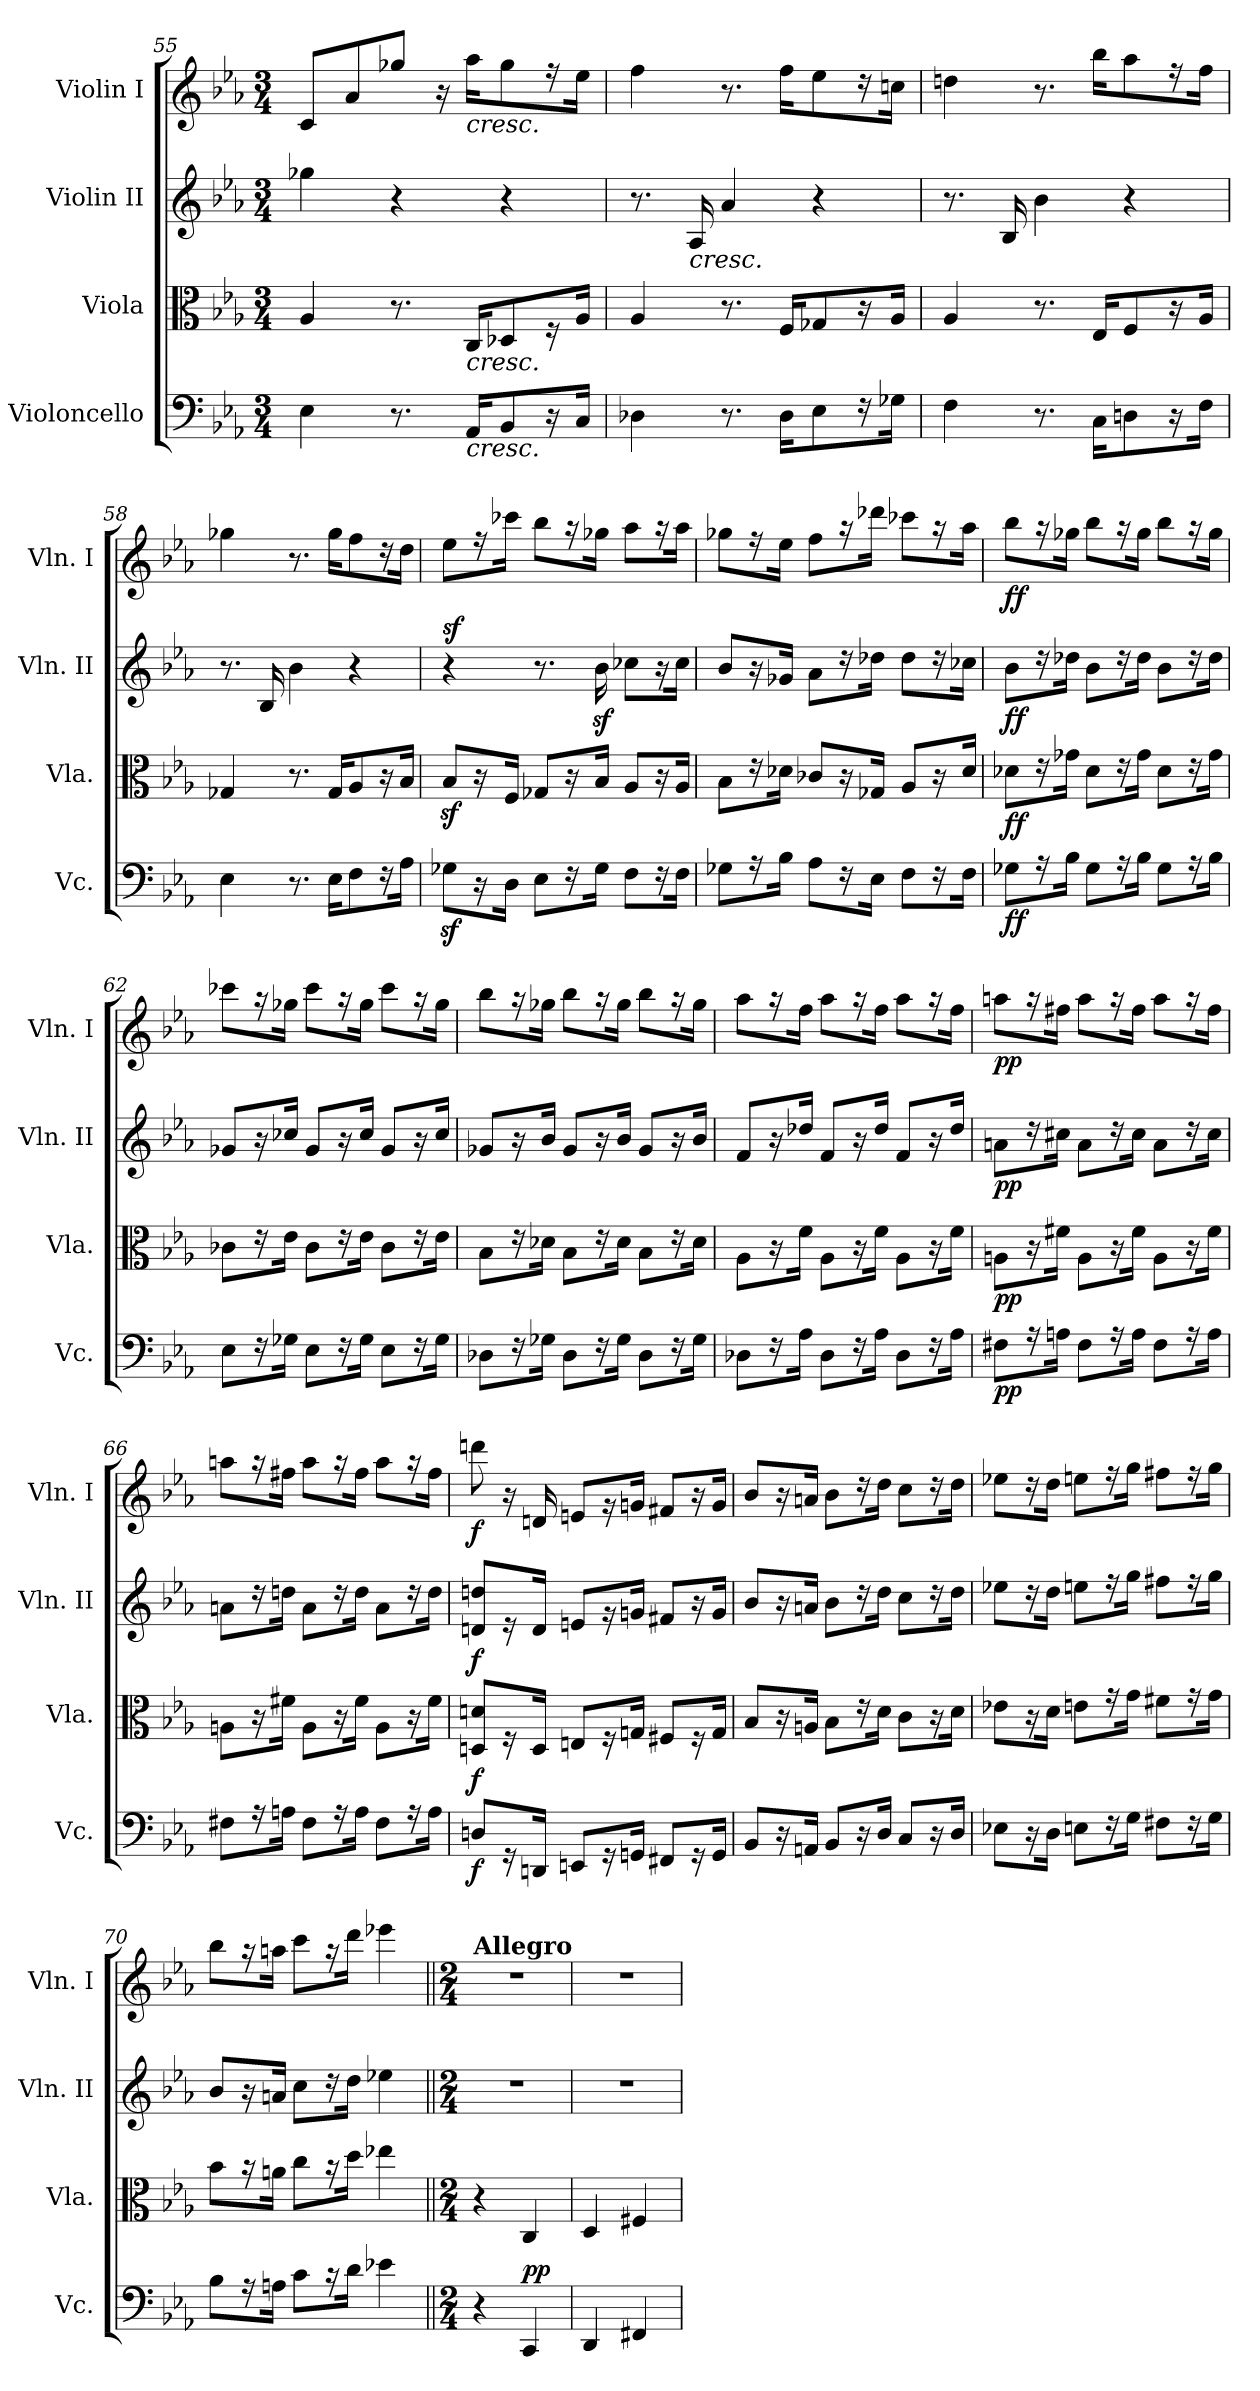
**kern	**dynam	**kern	**dynam	**kern	**dynam	**kern	**dynam
*part4	*part4	*part3	*part3	*part2	*part2	*part1	*part1
*staff4	*staff4	*staff3	*staff3	*staff2	*staff2	*staff1	*staff1
*I"Violoncello	*	*I"Viola	*	*I"Violin II	*	*I"Violin I	*
*I'Vc.	*	*I'Vla.	*	*I'Vln. II	*	*I'Vln. I	*
!!LO:PB:g=z
*clefF4	*	*clefC3	*	*clefG2	*	*clefG2	*
*k[b-e-a-]	*	*k[b-e-a-]	*	*k[b-e-a-]	*	*k[b-e-a-]	*
*E-:	*	*E-:	*	*E-:	*	*E-:	*
*M3/4	*	*M3/4	*	*M3/4	*	*M3/4	*
=55	=55	=55	=55	=55	=55	=55	=55
4E-\	.	4A-/	.	4gg-X\	.	8c/L	.
.	.	.	.	.	.	8a-/	.
8.r	.	8.r	.	4r	.	8gg-X/J	.
.	.	.	.	.	.	16r	.
!	!	!	!	!	!	!LO:TX:b:i:t=cresc.	!
!	!	!LO:TX:b:i:t=cresc.	!	!	!	!	!
!LO:TX:b:i:t=cresc.	!	!	!	!	!	!	!
16AA-/KL	.	16C/KL	.	.	.	16aa-\KL	.
8BB-/	.	8D-X/	.	4r	.	8gg-\	.
16r	.	16r	.	.	.	16r	.
16C/Jk	.	16A-/Jk	.	.	.	16ee-\Jk	.
=56	=56	=56	=56	=56	=56	=56	=56
4D-X\	.	4A-/	.	8.r	.	4ff\	.
!	!	!	!	!LO:TX:b:i:t=cresc.	!	!	!
.	.	.	.	16A-/	.	.	.
8.r	.	8.r	.	4a-/	.	8.r	.
16D-\KL	.	16F/KL	.	.	.	16ff\KL	.
8E-\	.	8G-X/	.	4r	.	8ee-\	.
16r	.	16r	.	.	.	16r	.
16G-X\Jk	.	16A-/Jk	.	.	.	16ccn\Jk	.
=57	=57	=57	=57	=57	=57	=57	=57
4F\	.	4A-/	.	8.r	.	4ddn\	.
.	.	.	.	16B-/	.	.	.
8.r	.	8.r	.	4b-\	.	8.r	.
16C\KL	.	16E-/KL	.	.	.	16bb-\KL	.
8Dn\	.	8F/	.	4r	.	8aa-\	.
16r	.	16r	.	.	.	16r	.
16F\Jk	.	16A-/Jk	.	.	.	16ff\Jk	.
=58	=58	=58	=58	=58	=58	=58	=58
4E-\	.	4G-X/	.	8.r	.	4gg-X\	.
.	.	.	.	16B-/	.	.	.
8.r	.	8.r	.	4b-\	.	8.r	.
16E-\KL	.	16G-/KL	.	.	.	16gg-\KL	.
8F\	.	8A-/	.	4r	.	8ff\	.
16r	.	16r	.	.	.	16r	.
16A-\Jk	.	16B-/Jk	.	.	.	16dd\Jk	.
!!LO:PB:g=z
=59	=59	=59	=59	=59	=59	=59	=59
!	!	!	!	!	!LO:DY:a	!	!
8G-Xz<\L	.	8B-z</L	.	4r	sf	8ee-\L	.
16r	.	16r	.	.	.	16r	.
16D\Jk	.	16F/Jk	.	.	.	16ccc-X\Jk	.
8E-\L	.	8G-X/L	.	8.r	.	8bb-\L	.
16r	.	16r	.	.	.	16r	.
16G-\Jk	.	16B-/Jk	.	16b-z<\	.	16gg-X\Jk	.
8F\L	.	8A-/L	.	8cc-X\L	.	8aa-\L	.
16r	.	16r	.	16r	.	16r	.
16F\Jk	.	16A-/Jk	.	16cc-\Jk	.	16aa-\Jk	.
=60	=60	=60	=60	=60	=60	=60	=60
8G-X\L	.	8B-\L	.	8b-/L	.	8gg-X\L	.
16r	.	16r	.	16r	.	16r	.
16B-\Jk	.	16d-X\Jk	.	16g-X/Jk	.	16ee-\Jk	.
8A-\L	.	8c-X/L	.	8a-\L	.	8ff\L	.
16r	.	16r	.	16r	.	16r	.
16E-\Jk	.	16G-X/Jk	.	16dd-X\Jk	.	16ddd-X\Jk	.
8F\L	.	8A-/L	.	8dd-\L	.	8ccc-X\L	.
16r	.	16r	.	16r	.	16r	.
16F\Jk	.	16d-/Jk	.	16cc-X\Jk	.	16aa-\Jk	.
=61	=61	=61	=61	=61	=61	=61	=61
!	!LO:DY:b	!	!LO:DY:b	!	!LO:DY:b	!	!LO:DY:b
8G-X\L	ff	8d-X\L	ff	8b-\L	ff	8bb-\L	ff
16r	.	16r	.	16r	.	16r	.
16B-\Jk	.	16g-X\Jk	.	16dd-X\Jk	.	16gg-X\Jk	.
8G-\L	.	8d-\L	.	8b-\L	.	8bb-\L	.
16r	.	16r	.	16r	.	16r	.
16B-\Jk	.	16g-\Jk	.	16dd-\Jk	.	16gg-\Jk	.
8G-\L	.	8d-\L	.	8b-\L	.	8bb-\L	.
16r	.	16r	.	16r	.	16r	.
16B-\Jk	.	16g-\Jk	.	16dd-\Jk	.	16gg-\Jk	.
!!LO:LB:g=z
=62	=62	=62	=62	=62	=62	=62	=62
8E-\L	.	8c-X\L	.	8g-X/L	.	8ccc-X\L	.
16r	.	16r	.	16r	.	16r	.
16G-X\Jk	.	16e-\Jk	.	16cc-X/Jk	.	16gg-X\Jk	.
8E-\L	.	8c-\L	.	8g-/L	.	8ccc-\L	.
16r	.	16r	.	16r	.	16r	.
16G-\Jk	.	16e-\Jk	.	16cc-/Jk	.	16gg-\Jk	.
8E-\L	.	8c-\L	.	8g-/L	.	8ccc-\L	.
16r	.	16r	.	16r	.	16r	.
16G-\Jk	.	16e-\Jk	.	16cc-/Jk	.	16gg-\Jk	.
=63	=63	=63	=63	=63	=63	=63	=63
8D-X\L	.	8B-\L	.	8g-X/L	.	8bb-\L	.
16r	.	16r	.	16r	.	16r	.
16G-X\Jk	.	16d-X\Jk	.	16b-/Jk	.	16gg-X\Jk	.
8D-\L	.	8B-\L	.	8g-/L	.	8bb-\L	.
16r	.	16r	.	16r	.	16r	.
16G-\Jk	.	16d-\Jk	.	16b-/Jk	.	16gg-\Jk	.
8D-\L	.	8B-\L	.	8g-/L	.	8bb-\L	.
16r	.	16r	.	16r	.	16r	.
16G-\Jk	.	16d-\Jk	.	16b-/Jk	.	16gg-\Jk	.
=64	=64	=64	=64	=64	=64	=64	=64
8D-X\L	.	8A-\L	.	8f/L	.	8aa-\L	.
16r	.	16r	.	16r	.	16r	.
16A-\Jk	.	16f\Jk	.	16dd-X/Jk	.	16ff\Jk	.
8D-\L	.	8A-\L	.	8f/L	.	8aa-\L	.
16r	.	16r	.	16r	.	16r	.
16A-\Jk	.	16f\Jk	.	16dd-/Jk	.	16ff\Jk	.
8D-\L	.	8A-\L	.	8f/L	.	8aa-\L	.
16r	.	16r	.	16r	.	16r	.
16A-\Jk	.	16f\Jk	.	16dd-/Jk	.	16ff\Jk	.
=65	=65	=65	=65	=65	=65	=65	=65
!	!LO:DY:b	!	!LO:DY:b	!	!LO:DY:b	!	!LO:DY:b
8F#X\L	pp	8An\L	pp	8an\L	pp	8aan\L	pp
16r	.	16r	.	16r	.	16r	.
16An\Jk	.	16f#X\Jk	.	16cc#X\Jk	.	16ff#X\Jk	.
8F#\L	.	8A\L	.	8a\L	.	8aa\L	.
16r	.	16r	.	16r	.	16r	.
16A\Jk	.	16f#\Jk	.	16cc#\Jk	.	16ff#\Jk	.
8F#\L	.	8A\L	.	8a\L	.	8aa\L	.
16r	.	16r	.	16r	.	16r	.
16A\Jk	.	16f#\Jk	.	16cc#\Jk	.	16ff#\Jk	.
!!LO:LB:g=z
=66	=66	=66	=66	=66	=66	=66	=66
8F#X\L	.	8An\L	.	8an\L	.	8aan\L	.
16r	.	16r	.	16r	.	16r	.
16An\Jk	.	16f#X\Jk	.	16ddn\Jk	.	16ff#X\Jk	.
8F#\L	.	8A\L	.	8a\L	.	8aa\L	.
16r	.	16r	.	16r	.	16r	.
16A\Jk	.	16f#\Jk	.	16dd\Jk	.	16ff#\Jk	.
8F#\L	.	8A\L	.	8a\L	.	8aa\L	.
16r	.	16r	.	16r	.	16r	.
16A\Jk	.	16f#\Jk	.	16dd\Jk	.	16ff#\Jk	.
=67	=67	=67	=67	=67	=67	=67	=67
!	!LO:DY:b	!	!LO:DY:b	!	!LO:DY:b	!	!LO:DY:b
8Dn/L	f	8Dn/ 8dn/L	f	8dn/ 8ddn/L	f	8dddn\	f
16r	.	16r	.	16r	.	16r	.
16DDn/Jk	.	16D/Jk	.	16d/Jk	.	16dn/	.
8EEn/L	.	8En/L	.	8en/L	.	8en/L	.
16r	.	16r	.	16r	.	16r	.
16GGn/Jk	.	16Gn/Jk	.	16gn/Jk	.	16gn/Jk	.
8FF#X/L	.	8F#X/L	.	8f#X/L	.	8f#X/L	.
16r	.	16r	.	16r	.	16r	.
16GG/Jk	.	16G/Jk	.	16g/Jk	.	16g/Jk	.
=68	=68	=68	=68	=68	=68	=68	=68
8BB-/L	.	8B-/L	.	8b-/L	.	8b-/L	.
16r	.	16r	.	16r	.	16r	.
16AAn/Jk	.	16An/Jk	.	16an/Jk	.	16an/Jk	.
8BB-/L	.	8B-\L	.	8b-\L	.	8b-\L	.
16r	.	16r	.	16r	.	16r	.
16D/Jk	.	16d\Jk	.	16dd\Jk	.	16dd\Jk	.
8C/L	.	8c\L	.	8cc\L	.	8cc\L	.
16r	.	16r	.	16r	.	16r	.
16D/Jk	.	16d\Jk	.	16dd\Jk	.	16dd\Jk	.
=69	=69	=69	=69	=69	=69	=69	=69
8E-X\L	.	8e-X\L	.	8ee-X\L	.	8ee-X\L	.
16r	.	16r	.	16r	.	16r	.
16D\Jk	.	16d\Jk	.	16dd\Jk	.	16dd\Jk	.
8En\L	.	8en\L	.	8een\L	.	8een\L	.
16r	.	16r	.	16r	.	16r	.
16G\Jk	.	16g\Jk	.	16gg\Jk	.	16gg\Jk	.
8F#X\L	.	8f#X\L	.	8ff#X\L	.	8ff#X\L	.
16r	.	16r	.	16r	.	16r	.
16G\Jk	.	16g\Jk	.	16gg\Jk	.	16gg\Jk	.
!!LO:PB:g=z
=70	=70	=70	=70	=70	=70	=70	=70
8B-\L	.	8b-\L	.	8b-/L	.	8bb-\L	.
16r	.	16r	.	16r	.	16r	.
16An\Jk	.	16an\Jk	.	16an/Jk	.	16aan\Jk	.
8c\L	.	8cc\L	.	8cc\L	.	8ccc\L	.
16r	.	16r	.	16r	.	16r	.
16d\Jk	.	16dd\Jk	.	16dd\Jk	.	16ddd\Jk	.
4e-X\	.	4ee-X\	.	4ee-X\	.	4eee-X\	.
=71||	=71||	=71||	=71||	=71||	=71||	=71||	=71||
*M2/4	*	*M2/4	*	*M2/4	*	*M2/4	*
*	*	*	*	*	*	*MM120	*
!	!	!	!	!	!	!LO:TX:a:B:t=Allegro	!
4r	.	4r	.	2r	.	2r	.
!	!LO:DY:b	!	!	!	!	!	!
!	!LO:DY:n=1:a	!	!	!	!	!	!
4CC/	p p	4C/	.	.	.	.	.
=72	=72	=72	=72	=72	=72	=72	=72
4DD/	.	4D/	.	2r	.	2r	.
4FF#X/	.	4F#X/	.	.	.	.	.
=	=	=	=	=	=	=	=
*-	*-	*-	*-	*-	*-	*-	*-
